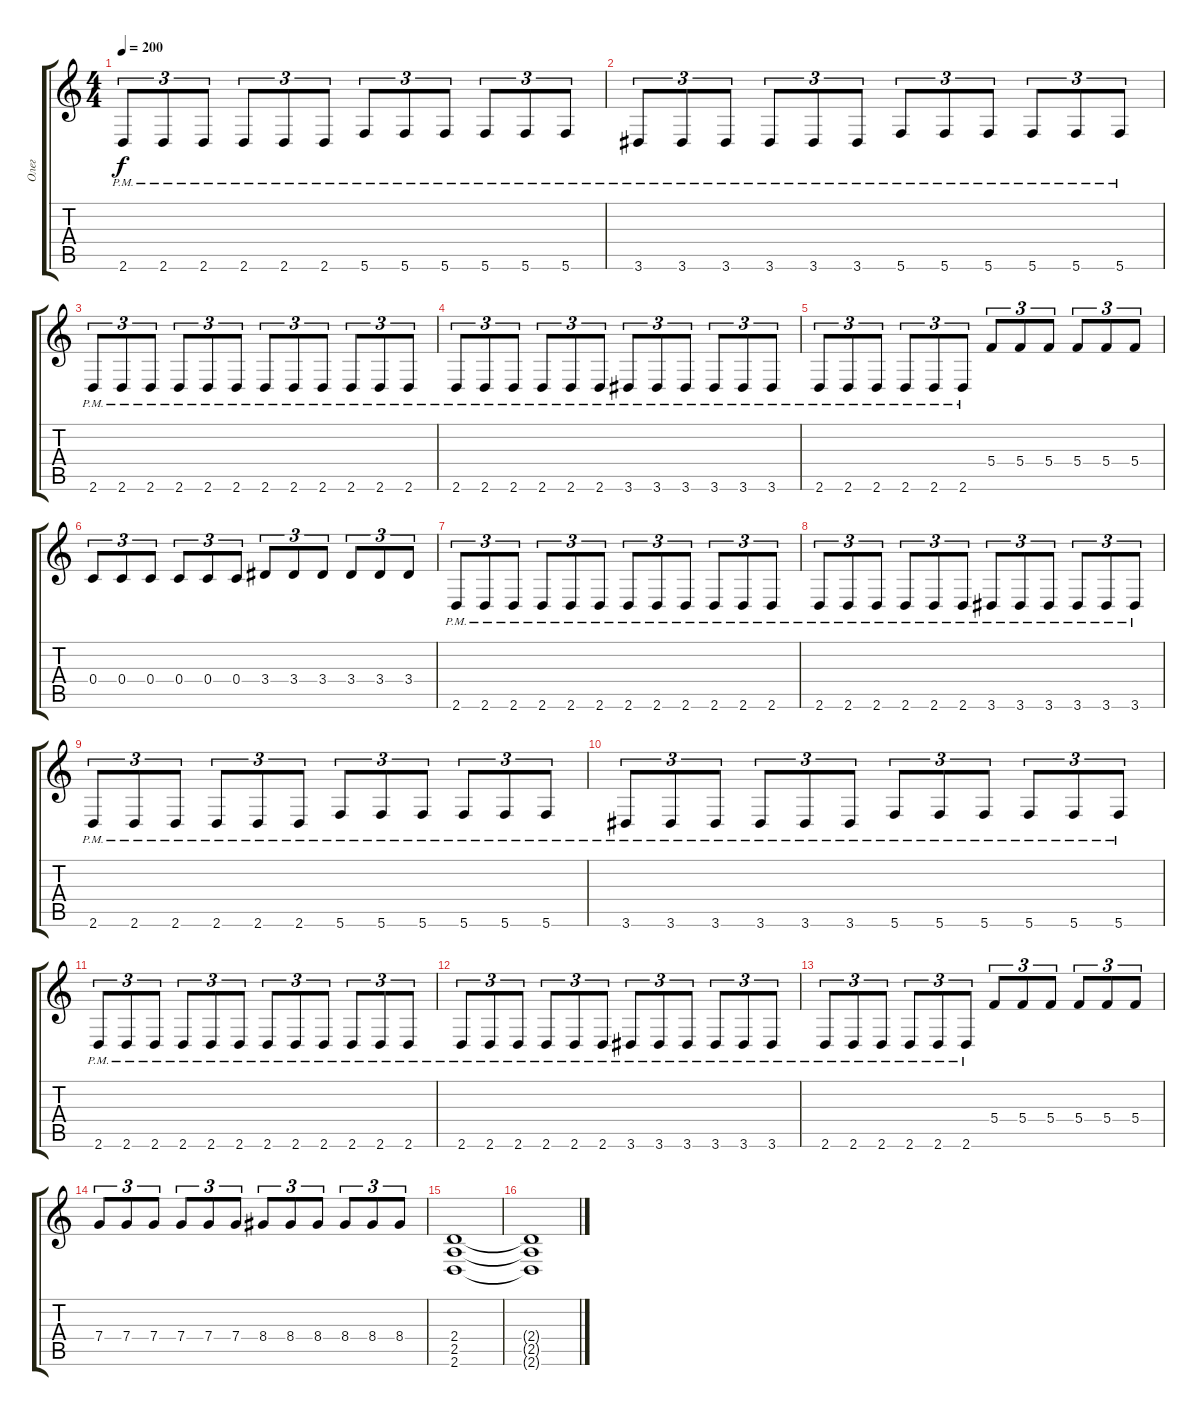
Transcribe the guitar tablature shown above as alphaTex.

\track ("Олег" "Олег") {instrument distortionguitar}
\staff {score tabs}
\tuning (D4 A3 F3 C3 G2 C2) {hide}
\ts (4 4)
\tempo 200
\clef g2
\ks c
2.6{pm}.8{tu (3 2) dy f} 2.6{pm}.8{tu (3 2)} 2.6{pm}.8{tu (3 2)} 2.6{pm}.8{tu (3 2)} 2.6{pm}.8{tu (3 2)} 2.6{pm}.8{tu (3 2)} 5.6{pm}.8{tu (3 2)} 5.6{pm}.8{tu (3 2)} 5.6{pm}.8{tu (3 2)} 5.6{pm}.8{tu (3 2)} 5.6{pm}.8{tu (3 2)} 5.6{pm}.8{tu (3 2)} |
3.6{pm}.8{tu (3 2)} 3.6{pm}.8{tu (3 2)} 3.6{pm}.8{tu (3 2)} 3.6{pm}.8{tu (3 2)} 3.6{pm}.8{tu (3 2)} 3.6{pm}.8{tu (3 2)} 5.6{pm}.8{tu (3 2)} 5.6{pm}.8{tu (3 2)} 5.6{pm}.8{tu (3 2)} 5.6{pm}.8{tu (3 2)} 5.6{pm}.8{tu (3 2)} 5.6{pm}.8{tu (3 2)} |
2.6{pm}.8{tu (3 2)} 2.6{pm}.8{tu (3 2)} 2.6{pm}.8{tu (3 2)} 2.6{pm}.8{tu (3 2)} 2.6{pm}.8{tu (3 2)} 2.6{pm}.8{tu (3 2)} 2.6{pm}.8{tu (3 2)} 2.6{pm}.8{tu (3 2)} 2.6{pm}.8{tu (3 2)} 2.6{pm}.8{tu (3 2)} 2.6{pm}.8{tu (3 2)} 2.6{pm}.8{tu (3 2)} |
2.6{pm}.8{tu (3 2)} 2.6{pm}.8{tu (3 2)} 2.6{pm}.8{tu (3 2)} 2.6{pm}.8{tu (3 2)} 2.6{pm}.8{tu (3 2)} 2.6{pm}.8{tu (3 2)} 3.6{pm}.8{tu (3 2)} 3.6{pm}.8{tu (3 2)} 3.6{pm}.8{tu (3 2)} 3.6{pm}.8{tu (3 2)} 3.6{pm}.8{tu (3 2)} 3.6{pm}.8{tu (3 2)} |
2.6{pm}.8{tu (3 2)} 2.6{pm}.8{tu (3 2)} 2.6{pm}.8{tu (3 2)} 2.6{pm}.8{tu (3 2)} 2.6{pm}.8{tu (3 2)} 2.6{pm}.8{tu (3 2)} 5.4.8{tu (3 2)} 5.4.8{tu (3 2)} 5.4.8{tu (3 2)} 5.4.8{tu (3 2)} 5.4.8{tu (3 2)} 5.4.8{tu (3 2)} |
0.4.8{tu (3 2)} 0.4.8{tu (3 2)} 0.4.8{tu (3 2)} 0.4.8{tu (3 2)} 0.4.8{tu (3 2)} 0.4.8{tu (3 2)} 3.4.8{tu (3 2)} 3.4.8{tu (3 2)} 3.4.8{tu (3 2)} 3.4.8{tu (3 2)} 3.4.8{tu (3 2)} 3.4.8{tu (3 2)} |
2.6{pm}.8{tu (3 2)} 2.6{pm}.8{tu (3 2)} 2.6{pm}.8{tu (3 2)} 2.6{pm}.8{tu (3 2)} 2.6{pm}.8{tu (3 2)} 2.6{pm}.8{tu (3 2)} 2.6{pm}.8{tu (3 2)} 2.6{pm}.8{tu (3 2)} 2.6{pm}.8{tu (3 2)} 2.6{pm}.8{tu (3 2)} 2.6{pm}.8{tu (3 2)} 2.6{pm}.8{tu (3 2)} |
2.6{pm}.8{tu (3 2)} 2.6{pm}.8{tu (3 2)} 2.6{pm}.8{tu (3 2)} 2.6{pm}.8{tu (3 2)} 2.6{pm}.8{tu (3 2)} 2.6{pm}.8{tu (3 2)} 3.6{pm}.8{tu (3 2)} 3.6{pm}.8{tu (3 2)} 3.6{pm}.8{tu (3 2)} 3.6{pm}.8{tu (3 2)} 3.6{pm}.8{tu (3 2)} 3.6{pm}.8{tu (3 2)} |
2.6{pm}.8{tu (3 2)} 2.6{pm}.8{tu (3 2)} 2.6{pm}.8{tu (3 2)} 2.6{pm}.8{tu (3 2)} 2.6{pm}.8{tu (3 2)} 2.6{pm}.8{tu (3 2)} 5.6{pm}.8{tu (3 2)} 5.6{pm}.8{tu (3 2)} 5.6{pm}.8{tu (3 2)} 5.6{pm}.8{tu (3 2)} 5.6{pm}.8{tu (3 2)} 5.6{pm}.8{tu (3 2)} |
3.6{pm}.8{tu (3 2)} 3.6{pm}.8{tu (3 2)} 3.6{pm}.8{tu (3 2)} 3.6{pm}.8{tu (3 2)} 3.6{pm}.8{tu (3 2)} 3.6{pm}.8{tu (3 2)} 5.6{pm}.8{tu (3 2)} 5.6{pm}.8{tu (3 2)} 5.6{pm}.8{tu (3 2)} 5.6{pm}.8{tu (3 2)} 5.6{pm}.8{tu (3 2)} 5.6{pm}.8{tu (3 2)} |
2.6{pm}.8{tu (3 2)} 2.6{pm}.8{tu (3 2)} 2.6{pm}.8{tu (3 2)} 2.6{pm}.8{tu (3 2)} 2.6{pm}.8{tu (3 2)} 2.6{pm}.8{tu (3 2)} 2.6{pm}.8{tu (3 2)} 2.6{pm}.8{tu (3 2)} 2.6{pm}.8{tu (3 2)} 2.6{pm}.8{tu (3 2)} 2.6{pm}.8{tu (3 2)} 2.6{pm}.8{tu (3 2)} |
2.6{pm}.8{tu (3 2)} 2.6{pm}.8{tu (3 2)} 2.6{pm}.8{tu (3 2)} 2.6{pm}.8{tu (3 2)} 2.6{pm}.8{tu (3 2)} 2.6{pm}.8{tu (3 2)} 3.6{pm}.8{tu (3 2)} 3.6{pm}.8{tu (3 2)} 3.6{pm}.8{tu (3 2)} 3.6{pm}.8{tu (3 2)} 3.6{pm}.8{tu (3 2)} 3.6{pm}.8{tu (3 2)} |
2.6{pm}.8{tu (3 2)} 2.6{pm}.8{tu (3 2)} 2.6{pm}.8{tu (3 2)} 2.6{pm}.8{tu (3 2)} 2.6{pm}.8{tu (3 2)} 2.6{pm}.8{tu (3 2)} 5.4.8{tu (3 2)} 5.4.8{tu (3 2)} 5.4.8{tu (3 2)} 5.4.8{tu (3 2)} 5.4.8{tu (3 2)} 5.4.8{tu (3 2)} |
7.4.8{tu (3 2)} 7.4.8{tu (3 2)} 7.4.8{tu (3 2)} 7.4.8{tu (3 2)} 7.4.8{tu (3 2)} 7.4.8{tu (3 2)} 8.4.8{tu (3 2)} 8.4.8{tu (3 2)} 8.4.8{tu (3 2)} 8.4.8{tu (3 2)} 8.4.8{tu (3 2)} 8.4.8{tu (3 2)} |
(2.4 2.5 2.6).1 |
(2.4{t} 2.5{t} 2.6{t}).1
